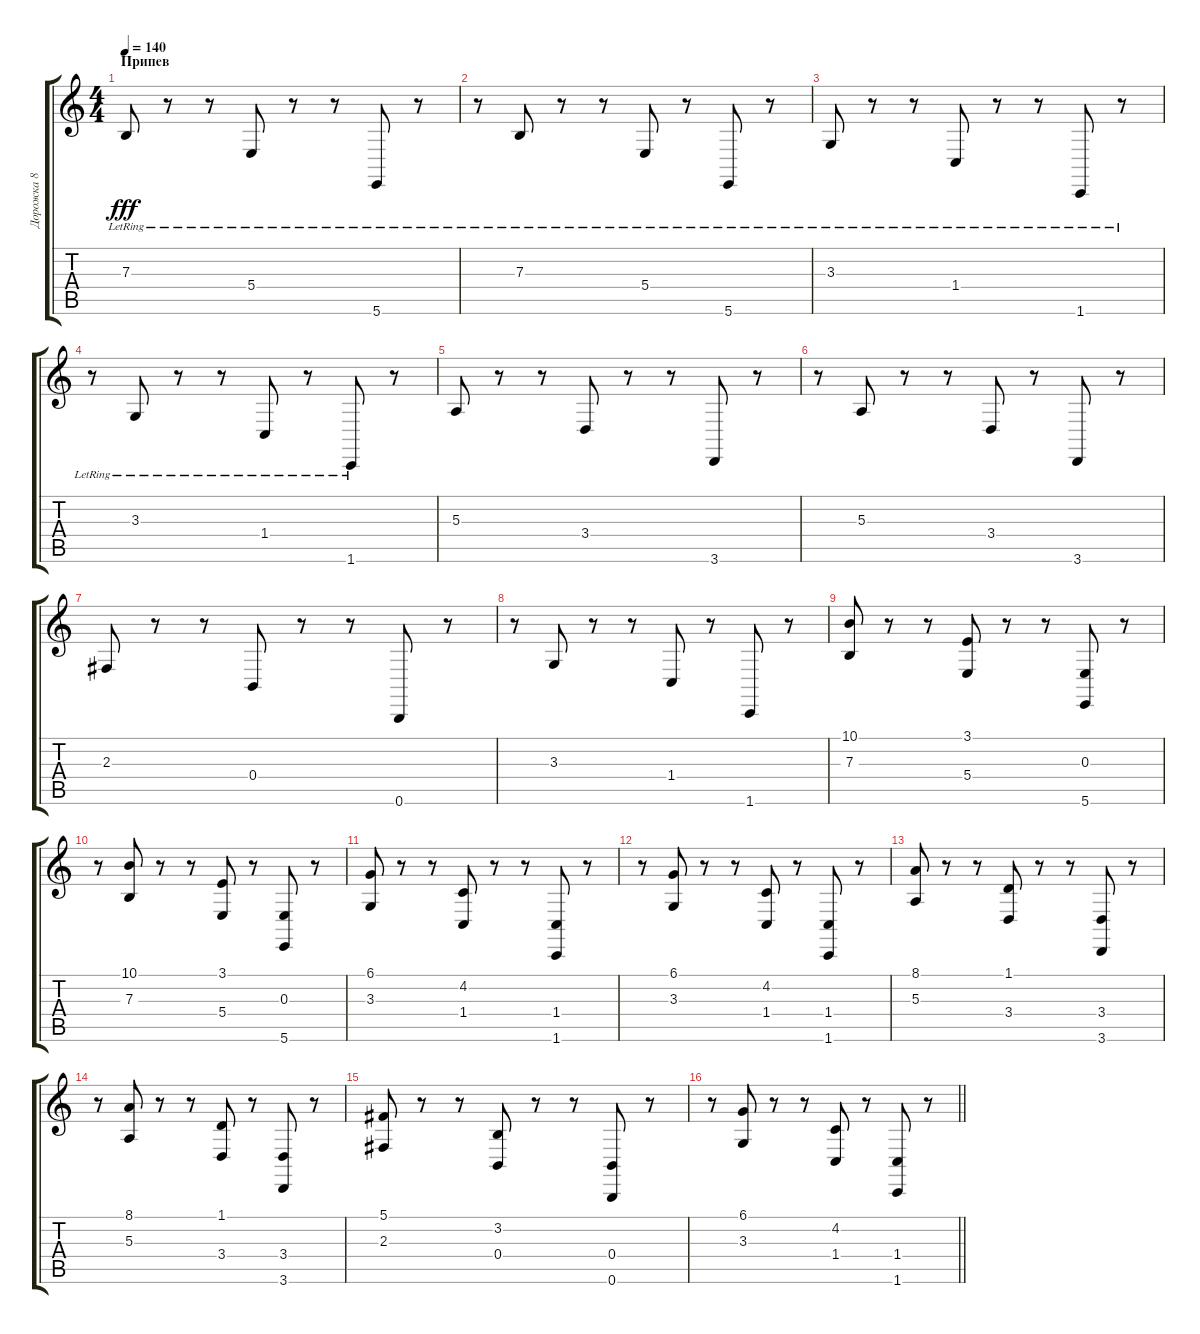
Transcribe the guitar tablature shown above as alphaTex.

\track ("Дорожка 8" "Дорожка 8") {instrument choiraahs}
\staff {score tabs}
\tuning (Db4 Ab3 E3 B2 Gb2 B1) {hide}
\ts (4 4)
\section ("" "Припев")
\tempo 140
\clef g2
\ks c
7.3{lr}.8{dy fff volume 16 instrument fx7echoes} r.8 r.8 5.4{lr}.8 r.8 r.8 5.6{lr}.8 r.8 |
r.8 7.3{lr}.8 r.8 r.8 5.4{lr}.8 r.8 5.6{lr}.8 r.8 |
3.3{lr}.8{volume 16 instrument fx7echoes} r.8 r.8 1.4{lr}.8 r.8 r.8 1.6{lr}.8 r.8 |
r.8 3.3{lr}.8 r.8 r.8 1.4{lr}.8 r.8 1.6{lr}.8 r.8 |
5.3.8{volume 16 instrument fx7echoes} r.8 r.8 3.4.8 r.8 r.8 3.6.8 r.8 |
r.8 5.3.8 r.8 r.8 3.4.8 r.8 3.6.8 r.8 |
2.3.8{volume 16 instrument fx7echoes} r.8 r.8 0.4.8 r.8 r.8 0.6.8 r.8 |
r.8 3.3.8 r.8 r.8 1.4.8 r.8 1.6.8 r.8 |
(10.1 7.3).8{volume 16 instrument fx7echoes} r.8 r.8 (3.1 5.4).8 r.8 r.8 (0.3 5.6).8 r.8 |
r.8 (10.1 7.3).8 r.8 r.8 (3.1 5.4).8 r.8 (0.3 5.6).8 r.8 |
(6.1 3.3).8{volume 16 instrument fx7echoes} r.8 r.8 (4.2 1.4).8 r.8 r.8 (1.4 1.6).8 r.8 |
r.8 (6.1 3.3).8 r.8 r.8 (4.2 1.4).8 r.8 (1.4 1.6).8 r.8 |
(8.1 5.3).8{volume 16 instrument fx7echoes} r.8 r.8 (1.1 3.4).8 r.8 r.8 (3.4 3.6).8 r.8 |
r.8 (8.1 5.3).8 r.8 r.8 (1.1 3.4).8 r.8 (3.4 3.6).8 r.8 |
(5.1 2.3).8{volume 16 instrument fx7echoes} r.8 r.8 (3.2 0.4).8 r.8 r.8 (0.4 0.6).8 r.8 |
\barLineRight lightlight
r.8 (6.1 3.3).8 r.8 r.8 (4.2 1.4).8 r.8 (1.4 1.6).8 r.8
